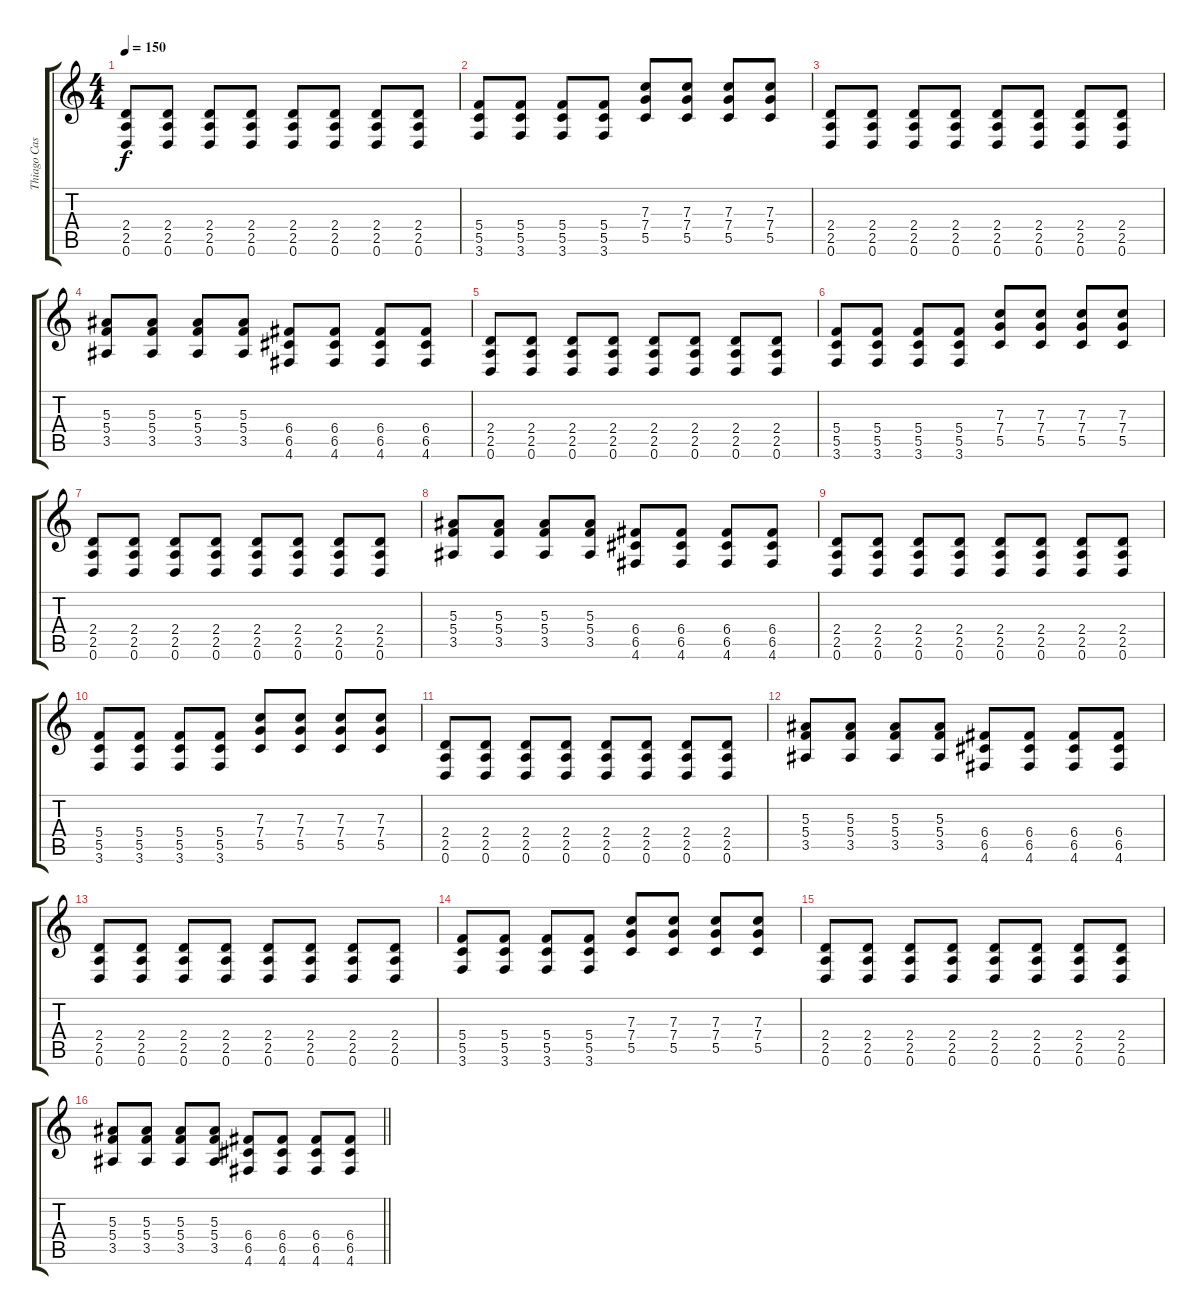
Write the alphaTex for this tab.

\track ("Thiago Castro" "Thiago Cas") {instrument distortionguitar}
\staff {score tabs}
\tuning (D4 A3 F3 C3 G2 D2) {hide}
\ts (4 4)
\tempo 150
\clef g2
\ks c
(2.4 2.5 0.6).8{dy f instrument distortionguitar} (2.4 2.5 0.6).8 (2.4 2.5 0.6).8 (2.4 2.5 0.6).8 (2.4 2.5 0.6).8 (2.4 2.5 0.6).8 (2.4 2.5 0.6).8 (2.4 2.5 0.6).8 |
(5.4 5.5 3.6).8 (5.4 5.5 3.6).8 (5.4 5.5 3.6).8 (5.4 5.5 3.6).8 (7.3 7.4 5.5).8 (7.3 7.4 5.5).8 (7.3 7.4 5.5).8 (7.3 7.4 5.5).8 |
(2.4 2.5 0.6).8 (2.4 2.5 0.6).8 (2.4 2.5 0.6).8 (2.4 2.5 0.6).8 (2.4 2.5 0.6).8 (2.4 2.5 0.6).8 (2.4 2.5 0.6).8 (2.4 2.5 0.6).8 |
(5.3 5.4 3.5).8 (5.3 5.4 3.5).8 (5.3 5.4 3.5).8 (5.3 5.4 3.5).8 (6.4 6.5 4.6).8 (6.4 6.5 4.6).8 (6.4 6.5 4.6).8 (6.4 6.5 4.6).8 |
(2.4 2.5 0.6).8{instrument distortionguitar} (2.4 2.5 0.6).8 (2.4 2.5 0.6).8 (2.4 2.5 0.6).8 (2.4 2.5 0.6).8 (2.4 2.5 0.6).8 (2.4 2.5 0.6).8 (2.4 2.5 0.6).8 |
(5.4 5.5 3.6).8 (5.4 5.5 3.6).8 (5.4 5.5 3.6).8 (5.4 5.5 3.6).8 (7.3 7.4 5.5).8 (7.3 7.4 5.5).8 (7.3 7.4 5.5).8 (7.3 7.4 5.5).8 |
(2.4 2.5 0.6).8 (2.4 2.5 0.6).8 (2.4 2.5 0.6).8 (2.4 2.5 0.6).8 (2.4 2.5 0.6).8 (2.4 2.5 0.6).8 (2.4 2.5 0.6).8 (2.4 2.5 0.6).8 |
(5.3 5.4 3.5).8 (5.3 5.4 3.5).8 (5.3 5.4 3.5).8 (5.3 5.4 3.5).8 (6.4 6.5 4.6).8 (6.4 6.5 4.6).8 (6.4 6.5 4.6).8 (6.4 6.5 4.6).8 |
(2.4 2.5 0.6).8{instrument distortionguitar} (2.4 2.5 0.6).8 (2.4 2.5 0.6).8 (2.4 2.5 0.6).8 (2.4 2.5 0.6).8 (2.4 2.5 0.6).8 (2.4 2.5 0.6).8 (2.4 2.5 0.6).8 |
(5.4 5.5 3.6).8 (5.4 5.5 3.6).8 (5.4 5.5 3.6).8 (5.4 5.5 3.6).8 (7.3 7.4 5.5).8 (7.3 7.4 5.5).8 (7.3 7.4 5.5).8 (7.3 7.4 5.5).8 |
(2.4 2.5 0.6).8 (2.4 2.5 0.6).8 (2.4 2.5 0.6).8 (2.4 2.5 0.6).8 (2.4 2.5 0.6).8 (2.4 2.5 0.6).8 (2.4 2.5 0.6).8 (2.4 2.5 0.6).8 |
(5.3 5.4 3.5).8 (5.3 5.4 3.5).8 (5.3 5.4 3.5).8 (5.3 5.4 3.5).8 (6.4 6.5 4.6).8 (6.4 6.5 4.6).8 (6.4 6.5 4.6).8 (6.4 6.5 4.6).8 |
(2.4 2.5 0.6).8{instrument distortionguitar} (2.4 2.5 0.6).8 (2.4 2.5 0.6).8 (2.4 2.5 0.6).8 (2.4 2.5 0.6).8 (2.4 2.5 0.6).8 (2.4 2.5 0.6).8 (2.4 2.5 0.6).8 |
(5.4 5.5 3.6).8 (5.4 5.5 3.6).8 (5.4 5.5 3.6).8 (5.4 5.5 3.6).8 (7.3 7.4 5.5).8 (7.3 7.4 5.5).8 (7.3 7.4 5.5).8 (7.3 7.4 5.5).8 |
(2.4 2.5 0.6).8 (2.4 2.5 0.6).8 (2.4 2.5 0.6).8 (2.4 2.5 0.6).8 (2.4 2.5 0.6).8 (2.4 2.5 0.6).8 (2.4 2.5 0.6).8 (2.4 2.5 0.6).8 |
\barLineRight lightlight
(5.3 5.4 3.5).8 (5.3 5.4 3.5).8 (5.3 5.4 3.5).8 (5.3 5.4 3.5).8 (6.4 6.5 4.6).8 (6.4 6.5 4.6).8 (6.4 6.5 4.6).8 (6.4 6.5 4.6).8
